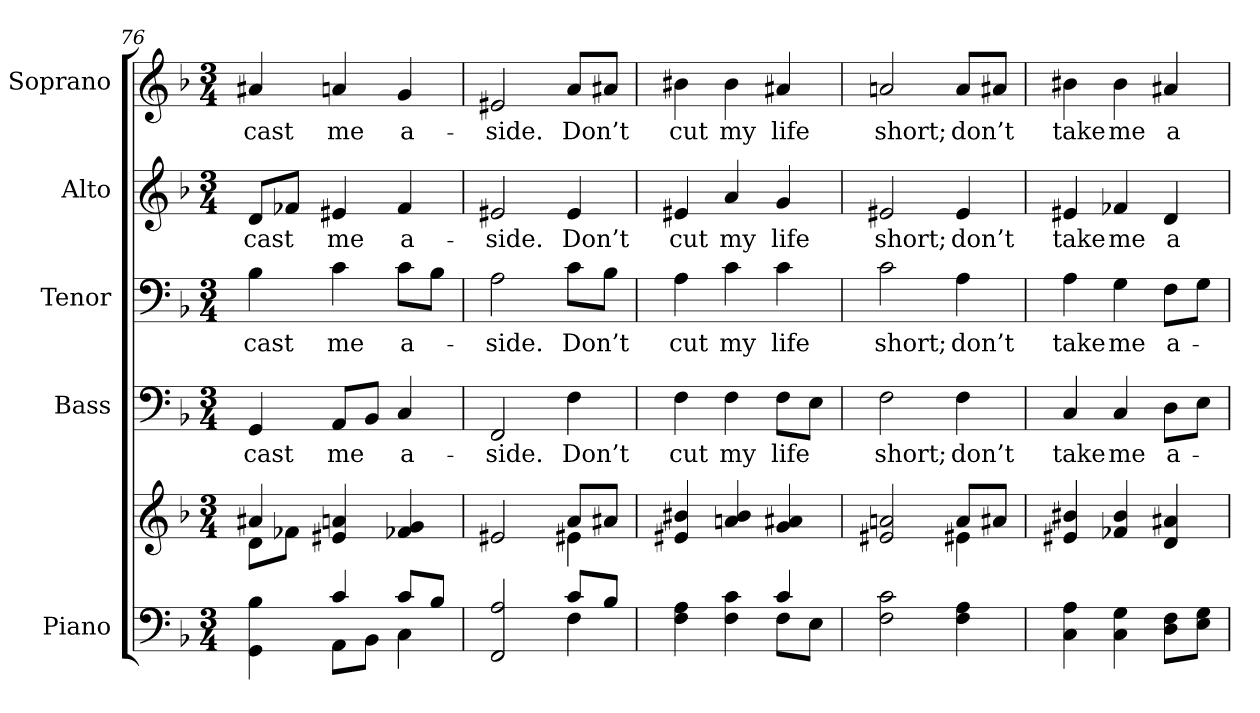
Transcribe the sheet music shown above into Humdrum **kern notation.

**kern	**kern	**kern	**text	**kern	**text	**kern	**text	**kern	**text
*part5	*part5	*part4	*part4	*part3	*part3	*part2	*part2	*part1	*part1
*staff6	*staff5	*staff4	*staff4	*staff3	*staff3	*staff2	*staff2	*staff1	*staff1
*I"Piano	*	*I"Bass	*	*I"Tenor	*	*I"Alto	*	*I"Soprano	*
*I'Pno.	*	*I'B.	*	*I'T.	*	*I'A.	*	*I'S.	*
*clefF4	*clefG2	*clefF4	*	*clefF4	*	*clefG2	*	*clefG2	*
*k[b-]	*k[b-]	*k[b-]	*	*k[b-]	*	*k[b-]	*	*k[b-]	*
*F:	*F:	*F:	*	*F:	*	*F:	*	*F:	*
*M3/4	*M3/4	*M3/4	*	*M3/4	*	*M3/4	*	*M3/4	*
=76	=76	=76	=76	=76	=76	=76	=76	=76	=76
*^	*^	*	*	*	*	*	*	*	*
!	!	!	!	!	!LO:LY:b:color=#000000	!	!	!	!	!	!
!	!	!	!	!	!	!	!LO:LY:b:color=#000000	!	!	!	!
!	!	!	!	!	!	!	!	!	!LO:LY:b:color=#000000	!	!
!	!	!	!	!	!	!	!	!	!	!	!LO:LY:b:color=#000000
4GGi\ 4B-i	4ryy	4a#Xi/	8di\L	4GGi/	cast	4B-i\	cast	8di/L	cast	4a#Xi/	cast
.	.	.	8f-Xi\J	.	.	.	.	8f-Xi/J	.	.	.
!	!	!	!	!	!LO:LY:b:color=#000000	!	!	!	!	!	!
!	!	!	!	!	!	!	!LO:LY:b:color=#000000	!	!	!	!
!	!	!	!	!	!	!	!	!	!LO:LY:b:color=#000000	!	!
!	!	!	!	!	!	!	!	!	!	!	!LO:LY:b:color=#000000
4ci/	8AAi\L	4e#Xi/ 4ani	4ryy	8AAi/L	me	4ci\	me	4e#Xi/	me	4ani/	me
.	8BB-i\J	.	.	8BB-i/J	.	.	.	.	.	.	.
!	!	!	!	!	!LO:LY:b:color=#000000	!	!	!	!	!	!
!	!	!	!	!	!	!	!LO:LY:b:color=#000000	!	!	!	!
!	!	!	!	!	!	!	!	!	!LO:LY:b:color=#000000	!	!
!	!	!	!	!	!	!	!	!	!	!	!LO:LY:b:color=#000000
8ci/L	4Ci\	4f-Xi/ 4gi	4ryy	4Ci/	a-	8ci\L	a-	4f-i/	a-	4gi/	a-
8B-i/J	.	.	.	.	.	8B-i\J	.	.	.	.	.
=77	=77	=77	=77	=77	=77	=77	=77	=77	=77	=77	=77
!	!	!	!	!	!LO:LY:b:color=#000000	!	!	!	!	!	!
!	!	!	!	!	!	!	!LO:LY:b:color=#000000	!	!	!	!
!	!	!	!	!	!	!	!	!	!LO:LY:b:color=#000000	!	!
!	!	!	!	!	!	!	!	!	!	!	!LO:LY:b:color=#000000
2FFi/ 2Ai	2ryy	2e#Xi/	2ryy	2FFi/	-side.	2Ai\	-side.	2e#Xi/	-side.	2e#Xi/	-side.
!	!	!	!	!	!LO:LY:b:color=#000000	!	!	!	!	!	!
!	!	!	!	!	!	!	!LO:LY:b:color=#000000	!	!	!	!
!	!	!	!	!	!	!	!	!	!LO:LY:b:color=#000000	!	!
!	!	!	!	!	!	!	!	!	!	!	!LO:LY:b:color=#000000
8ci/L	4Fi\	8ai/L	4e#Xi\	4Fi\	Don’t	8ci\L	Don’t	4e#i/	Don’t	8ai/L	Don’t
8B-i/J	.	8a#Xi/J	.	.	.	8B-i\J	.	.	.	8a#Xi/J	.
*	*	*v	*v	*	*	*	*	*	*	*	*
!!LO:LB:g=z
=78	=78	=78	=78	=78	=78	=78	=78	=78	=78	=78
!	!	!	!	!LO:LY:b:color=#000000	!	!	!	!	!	!
!	!	!	!	!	!	!LO:LY:b:color=#000000	!	!	!	!
!	!	!	!	!	!	!	!	!LO:LY:b:color=#000000	!	!
!	!	!	!	!	!	!	!	!	!	!LO:LY:b:color=#000000
4Fi\ 4Ai	2ryy	4e#Xi/ 4b#Xi	4Fi\	cut	4Ai\	cut	4e#Xi/	cut	4b#Xi\	cut
!	!	!	!	!LO:LY:b:color=#000000	!	!	!	!	!	!
!	!	!	!	!	!	!LO:LY:b:color=#000000	!	!	!	!
!	!	!	!	!	!	!	!	!LO:LY:b:color=#000000	!	!
!	!	!	!	!	!	!	!	!	!	!LO:LY:b:color=#000000
4Fi\ 4ci	.	4ani/ 4b#i	4Fi\	my	4ci\	my	4ai/	my	4b#i\	my
!	!	!	!	!LO:LY:b:color=#000000	!	!	!	!	!	!
!	!	!	!	!	!	!LO:LY:b:color=#000000	!	!	!	!
!	!	!	!	!	!	!	!	!LO:LY:b:color=#000000	!	!
!	!	!	!	!	!	!	!	!	!	!LO:LY:b:color=#000000
4ci/	8Fi\L	4gi/ 4a#Xi	8Fi\L	life	4ci\	life	4gi/	life	4a#Xi/	life
.	8Ei\J	.	8Ei\J	.	.	.	.	.	.	.
*v	*v	*	*	*	*	*	*	*	*	*
=79	=79	=79	=79	=79	=79	=79	=79	=79	=79
*	*^	*	*	*	*	*	*	*	*
*^	*	*	*	*	*	*	*	*	*	*
!	!	!	!	!	!LO:LY:b:color=#000000	!	!	!	!	!	!
*v	*v	*	*	*	*	*	*	*	*	*	*
*^	*	*	*	*	*	*	*	*	*	*
!	!	!	!	!	!	!	!LO:LY:b:color=#000000	!	!	!	!
*v	*v	*	*	*	*	*	*	*	*	*	*
*^	*	*	*	*	*	*	*	*	*	*
!	!	!	!	!	!	!	!	!	!LO:LY:b:color=#000000	!	!
*v	*v	*	*	*	*	*	*	*	*	*	*
*^	*	*	*	*	*	*	*	*	*	*
!	!	!	!	!	!	!	!	!	!	!	!LO:LY:b:color=#000000
*v	*v	*	*	*	*	*	*	*	*	*	*
2Fi\ 2ci	2e#Xi/ 2ani	2ryy	2Fi\	short;	2ci\	short;	2e#Xi/	short;	2ani/	short;
!	!	!	!	!LO:LY:b:color=#000000	!	!	!	!	!	!
!	!	!	!	!	!	!LO:LY:b:color=#000000	!	!	!	!
!	!	!	!	!	!	!	!	!LO:LY:b:color=#000000	!	!
!	!	!	!	!	!	!	!	!	!	!LO:LY:b:color=#000000
4Fi\ 4Ai	8ai/L	4e#Xi\	4Fi\	don’t	4Ai\	don’t	4e#i/	don’t	8ai/L	don’t
.	8a#Xi/J	.	.	.	.	.	.	.	8a#Xi/J	.
*	*v	*v	*	*	*	*	*	*	*	*
=80	=80	=80	=80	=80	=80	=80	=80	=80	=80
!	!	!	!LO:LY:b:color=#000000	!	!	!	!	!	!
!	!	!	!	!	!LO:LY:b:color=#000000	!	!	!	!
!	!	!	!	!	!	!	!LO:LY:b:color=#000000	!	!
!	!	!	!	!	!	!	!	!	!LO:LY:b:color=#000000
4Ci\ 4Ai	4e#Xi/ 4b#Xi	4Ci/	take	4Ai\	take	4e#Xi/	take	4b#Xi\	take
!	!	!	!LO:LY:b:color=#000000	!	!	!	!	!	!
!	!	!	!	!	!LO:LY:b:color=#000000	!	!	!	!
!	!	!	!	!	!	!	!LO:LY:b:color=#000000	!	!
!	!	!	!	!	!	!	!	!	!LO:LY:b:color=#000000
4Ci\ 4Gi	4f-Xi/ 4b#i	4Ci/	me	4Gi\	me	4f-Xi/	me	4b#i\	me
!	!	!	!LO:LY:b:color=#000000	!	!	!	!	!	!
!	!	!	!	!	!LO:LY:b:color=#000000	!	!	!	!
!	!	!	!	!	!	!	!LO:LY:b:color=#000000	!	!
!	!	!	!	!	!	!	!	!	!LO:LY:b:color=#000000
8Di\ 8FiL	4di/ 4a#Xi	8Di\L	a-	8Fi\L	a-	4di/	a-	4a#Xi/	a-
8Ei\ 8GiJ	.	8Ei\J	.	8Gi\J	.	.	.	.	.
=	=	=	=	=	=	=	=	=	=
*-	*-	*-	*-	*-	*-	*-	*-	*-	*-
